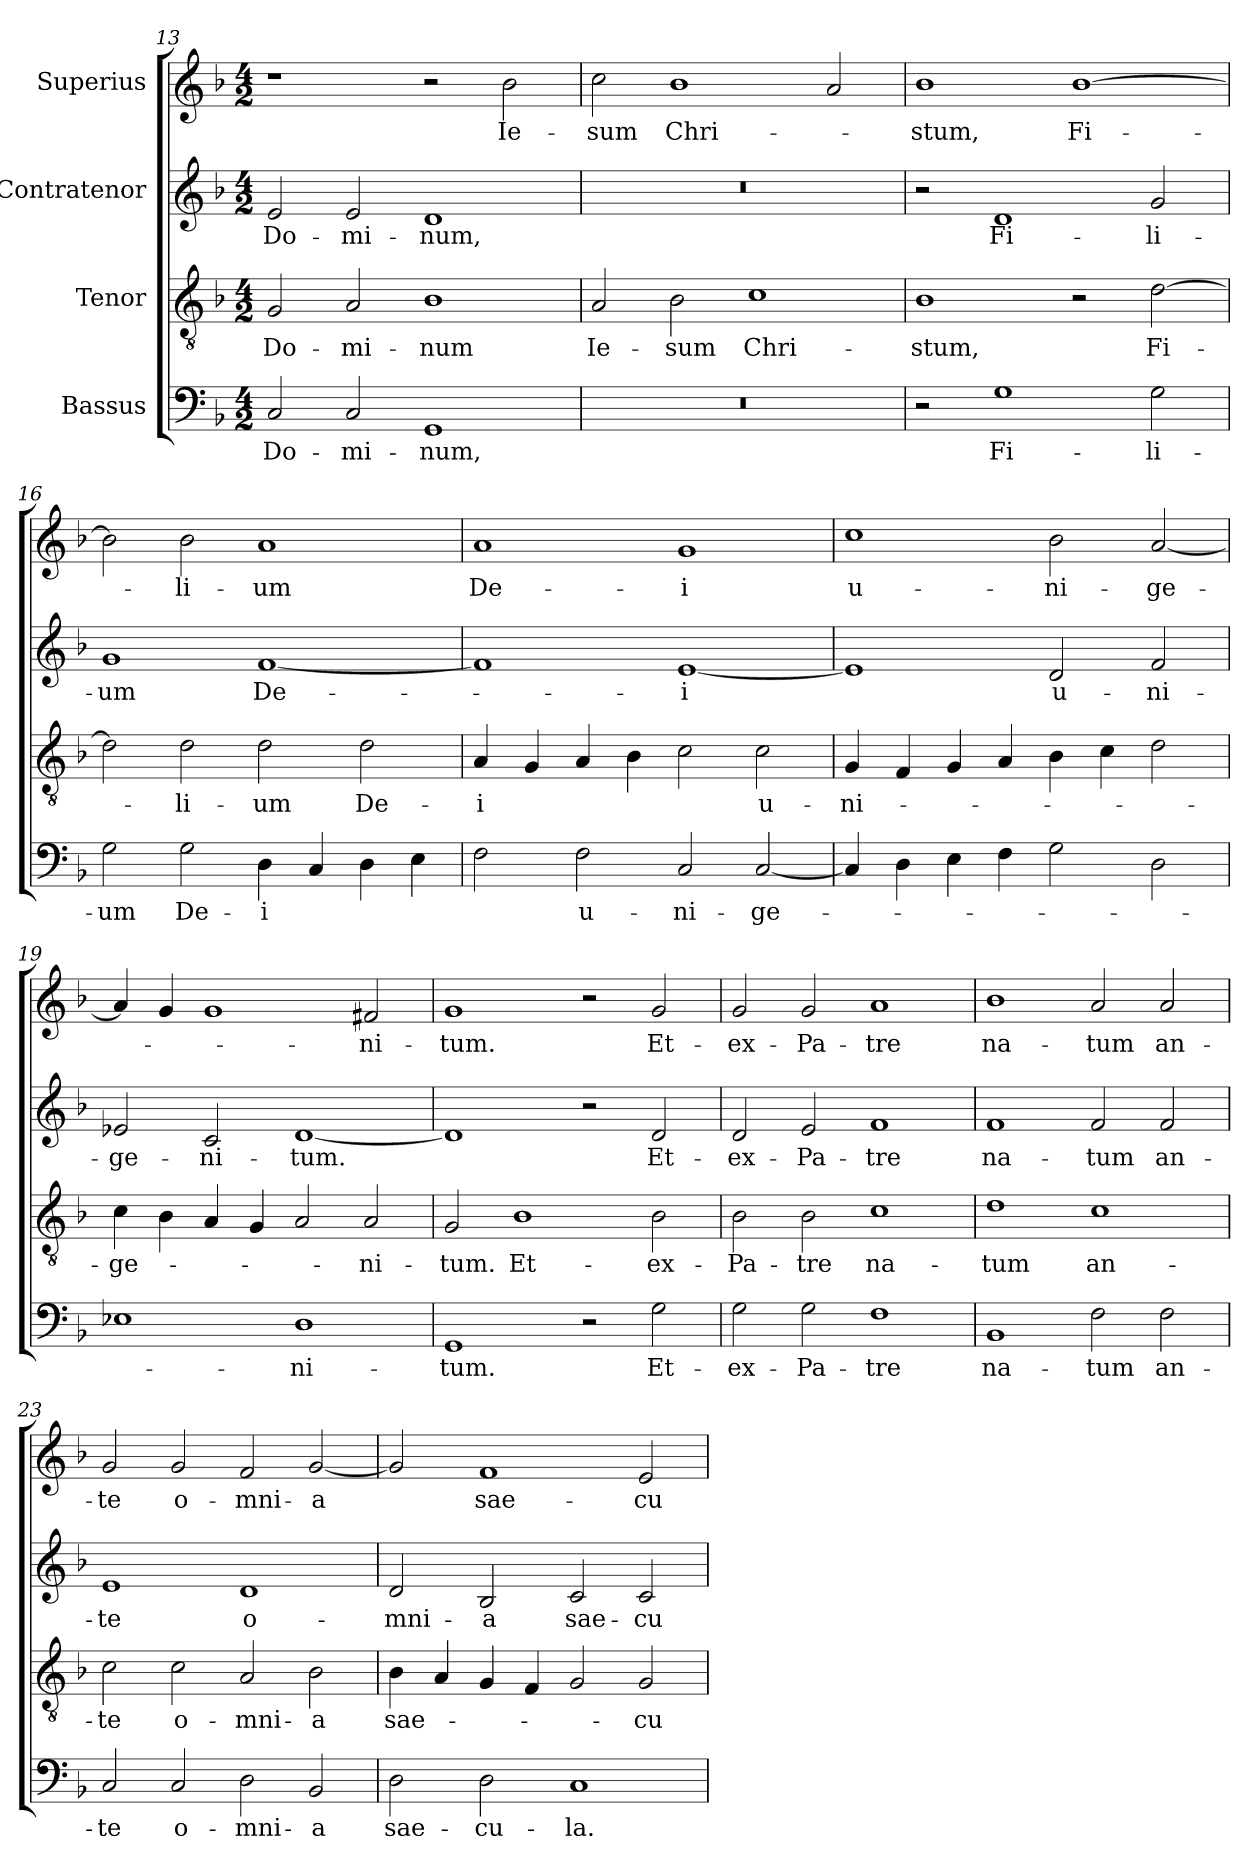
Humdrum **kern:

**kern	**text	**kern	**text	**kern	**text	**kern	**text
*part4	*part4	*part3	*part3	*part2	*part2	*part1	*part1
*staff4	*staff4	*staff3	*staff3	*staff2	*staff2	*staff1	*staff1
*I"Bassus	*	*I"Tenor	*	*I"Contratenor	*	*I"Superius	*
*clefF4	*	*clefGv2	*	*clefG2	*	*clefG2	*
*k[b-]	*	*k[b-]	*	*k[b-]	*	*k[b-]	*
*M4/2	*	*M4/2	*	*M4/2	*	*M4/2	*
=13	=13	=13	=13	=13	=13	=13	=13
2C/	Do-	2G/	Do-	2e/	Do-	1r	.
2C/	-mi-	2A/	-mi-	2e/	-mi-	.	.
1GG/	-num,	1B-\	-num	1d/	-num,	2r	.
.	.	.	.	.	.	2b-\	Ie-
=14	=14	=14	=14	=14	=14	=14	=14
0r	.	2A/	Ie-	0r	.	2cc\	-sum
.	.	2B-\	-sum	.	.	1b-\	Chri-
.	.	1c\	Chri-	.	.	.	.
.	.	.	.	.	.	2a/	.
=15	=15	=15	=15	=15	=15	=15	=15
2r	.	1B-\	-stum,	2r	.	1b-\	-stum,
1G\	Fi-	.	.	1d/	Fi-	.	.
.	.	2r	.	.	.	[1b-\	Fi-
2G\	-li-	[2d\	Fi-	2g/	-li-	.	.
=16	=16	=16	=16	=16	=16	=16	=16
2G\	-um	2d\]	.	1g/	-um	2b-\]	.
2G\	De-	2d\	-li-	.	.	2b-\	-li-
4D\	-i	2d\	-um	[1f/	De-	1a/	-um
4C/	.	.	.	.	.	.	.
4D\	.	2d\	De-	.	.	.	.
4E\	.	.	.	.	.	.	.
=17	=17	=17	=17	=17	=17	=17	=17
2F\	.	4A/	-i	1f/]	.	1a/	De-
.	.	4G/	.	.	.	.	.
2F\	u-	4A/	.	.	.	.	.
.	.	4B-\	.	.	.	.	.
2C/	-ni-	2c\	.	[1e/	-i	1g/	-i
[2C/	-ge-	2c\	u-	.	.	.	.
=18	=18	=18	=18	=18	=18	=18	=18
4C/]	.	4G/	-ni-	1e/]	.	1cc\	u-
4D\	.	4F/	.	.	.	.	.
4E\	.	4G/	.	.	.	.	.
4F\	.	4A/	.	.	.	.	.
2G\	.	4B-\	.	2d/	u-	2b-\	-ni-
.	.	4c\	.	.	.	.	.
2D\	.	2d\	.	2f/	-ni-	[2a/	-ge-
=19	=19	=19	=19	=19	=19	=19	=19
1E-X\	.	4c\	-ge-	2e-X/	-ge-	4a/]	.
.	.	4B-\	.	.	.	4g/	.
.	.	4A/	.	2c/	-ni-	1g/	.
.	.	4G/	.	.	.	.	.
1D\	-ni-	2A/	.	[1d/	-tum.	.	.
.	.	2A/	-ni-	.	.	2f#X/	-ni-
=20	=20	=20	=20	=20	=20	=20	=20
1GG/	-tum.	2G/	-tum.	1d/]	.	1g/	-tum.
.	.	1B-\	Et-	.	.	.	.
2r	.	.	.	2r	.	2r	.
2G\	Et-	2B-\	ex-	2d/	Et-	2g/	Et-
=21	=21	=21	=21	=21	=21	=21	=21
2G\	ex-	2B-\	Pa-	2d/	ex-	2g/	ex-
2G\	Pa-	2B-\	-tre	2e/	Pa-	2g/	Pa-
1F\	-tre	1c\	na-	1f/	-tre	1a/	-tre
=22	=22	=22	=22	=22	=22	=22	=22
1BB-/	na-	1d\	-tum	1f/	na-	1b-\	na-
2F\	-tum	1c\	an-	2f/	-tum	2a/	-tum
2F\	an-	.	.	2f/	an-	2a/	an-
=23	=23	=23	=23	=23	=23	=23	=23
2C/	-te	2c\	-te	1e/	-te	2g/	-te
2C/	o-	2c\	o-	.	.	2g/	o-
2D\	-mni-	2A/	-mni-	1d/	o-	2f/	-mni-
2BB-/	-a	2B-\	-a	.	.	[2g/	-a
=24	=24	=24	=24	=24	=24	=24	=24
2D\	sae-	4B-\	sae-	2d/	-mni-	2g/]	.
.	.	4A/	.	.	.	.	.
2D\	-cu-	4G/	.	2B-/	-a	1f/	sae-
.	.	4F/	.	.	.	.	.
1C/	-la.	2G/	.	2c/	sae-	.	.
.	.	2G/	-cu-	2c/	-cu-	2e/	-cu-
=	=	=	=	=	=	=	=
*-	*-	*-	*-	*-	*-	*-	*-
